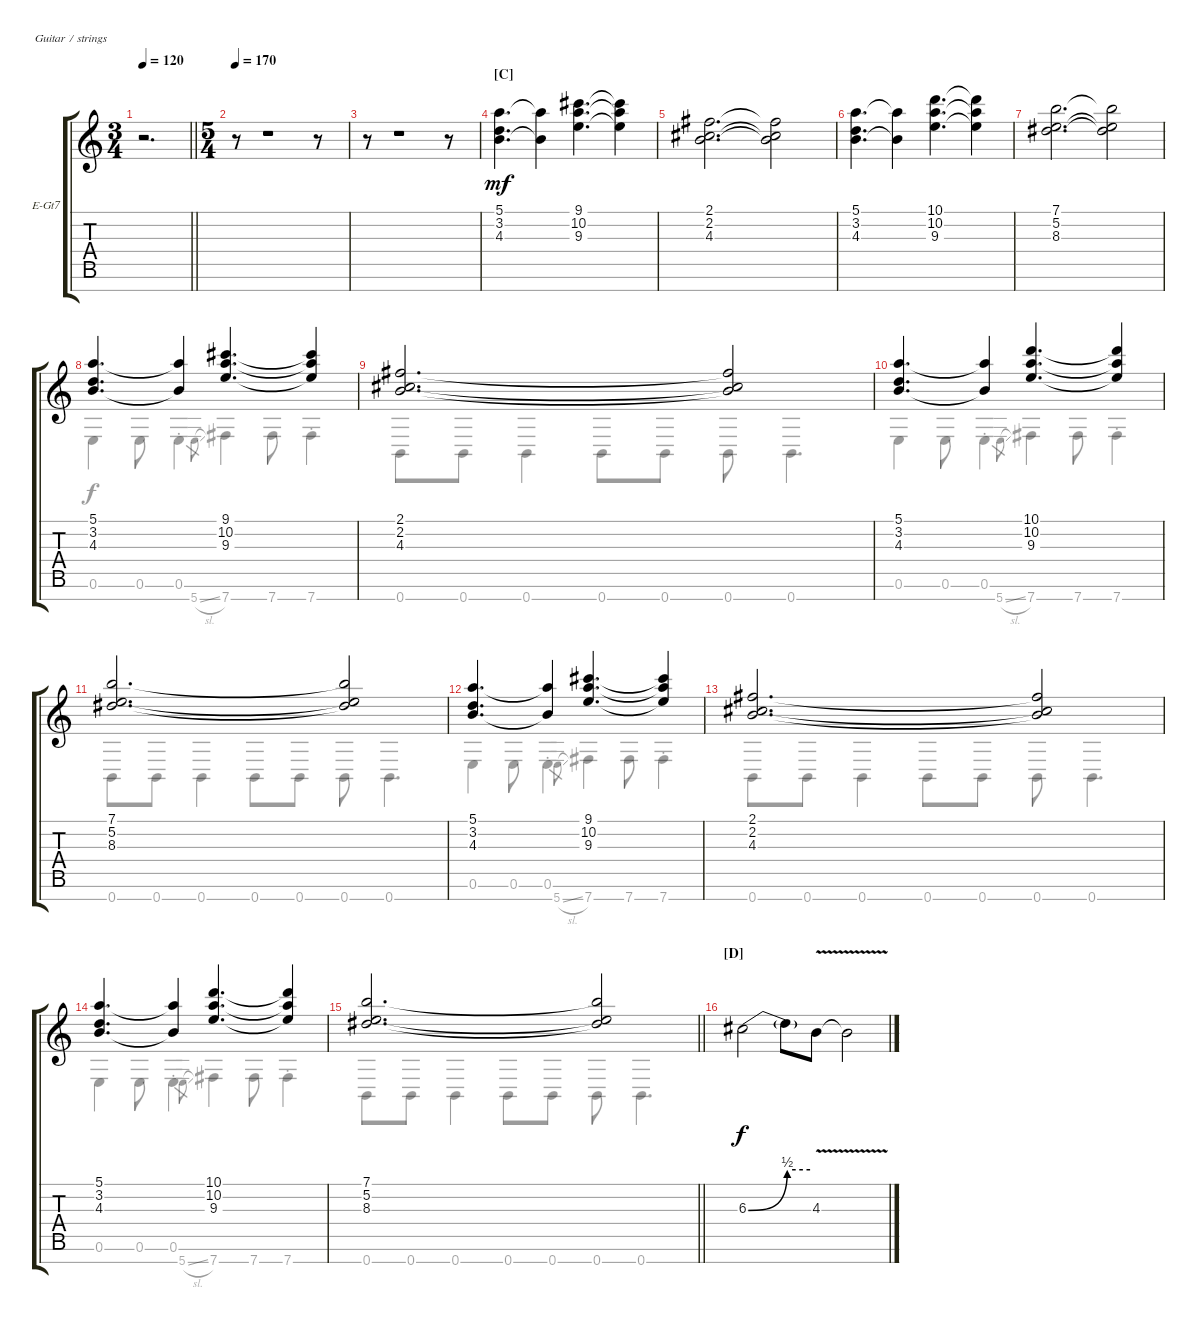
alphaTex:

\bracketExtendMode groupsimilarinstruments
\firstSystemTrackNameOrientation horizontal
\otherSystemsTrackNameOrientation horizontal
\track ("Guitar 1" "E-Gt7") {multiBarRest instrument distortionguitar}
\staff {score tabs}
\tuning (E4 B3 G3 D3 A2 E2 B1)
\voice
\ts (3 4)
\beaming (8 2 2 2 2)
\tempo 120
\clef g2
\barLineRight lightlight
\ks c
r.2{d dy f} |
\ts (5 4)
\tempo 170
r.8 r.1 r.8 |
r.8 r.1 r.8 |
\section ("C" "")
(5.1 3.2 4.3).4{d dy mf} (5.1{t} 4.3{t}).4 (9.1 10.2 9.3).4{d} (9.1{t} 10.2{t} 9.3{t}).4 |
(2.1 2.2 4.3).2{d} (2.1{t} 2.2{t} 4.3{t}).2 |
(5.1 3.2 4.3).4{d} (5.1{t} 4.3{t}).4 (10.1 10.2 9.3).4{d} (10.1{t} 10.2{t} 9.3{t}).4 |
(7.1 5.2 8.3).2{d} (7.1{t} 5.2{t} 8.3{t}).2 |
(5.1 3.2 4.3).4{d} (5.1{t} 4.3{t}).4 (9.1 10.2 9.3).4{d} (9.1{t} 10.2{t} 9.3{t}).4 |
(2.1 2.2 4.3).2{d} (2.1{t} 2.2{t} 4.3{t}).2 |
(5.1 3.2 4.3).4{d} (5.1{t} 4.3{t}).4 (10.1 10.2 9.3).4{d} (10.1{t} 10.2{t} 9.3{t}).4 |
(7.1 5.2 8.3).2{d} (7.1{t} 5.2{t} 8.3{t}).2 |
(5.1 3.2 4.3).4{d} (5.1{t} 4.3{t}).4 (9.1 10.2 9.3).4{d} (9.1{t} 10.2{t} 9.3{t}).4 |
(2.1 2.2 4.3).2{d} (2.1{t} 2.2{t} 4.3{t}).2 |
(5.1 3.2 4.3).4{d} (5.1{t} 4.3{t}).4 (10.1 10.2 9.3).4{d} (10.1{t} 10.2{t} 9.3{t}).4 |
\barLineRight lightlight
(7.1 5.2 8.3).2{d} (7.1{t} 5.2{t} 8.3{t}).2 |
\section ("D" "")
6.3{be (bend 0 0 60 2)}.2{dy f} 6.3{be (hold 0 2 60 2) t}.8 4.3{v}.8 4.3{v t}.2
\voice
\clef g2
\ottava regular
\simile none
\barLineRight lightlight
\ks c
|
|
|
|
|
|
|
0.6.4 0.6.8 0.6{st}.4 5.7{sl}.8{gr} 7.7.4 7.7.8 7.7{st}.4 |
0.7.8 0.7.8 0.7.4 0.7.8 0.7.8 0.7.8 0.7.4{d} |
0.6.4 0.6.8 0.6{st}.4 5.7{sl}.8{gr} 7.7.4 7.7.8 7.7{st}.4 |
0.7.8 0.7.8 0.7.4 0.7.8 0.7.8 0.7.8 0.7.4{d} |
0.6.4 0.6.8 0.6{st}.4 5.7{sl}.8{gr} 7.7.4 7.7.8 7.7{st}.4 |
0.7.8 0.7.8 0.7.4 0.7.8 0.7.8 0.7.8 0.7.4{d} |
0.6.4 0.6.8 0.6{st}.4 5.7{sl}.8{gr} 7.7.4 7.7.8 7.7{st}.4 |
\barLineRight lightlight
0.7.8 0.7.8 0.7.4 0.7.8 0.7.8 0.7.8 0.7.4{d} |
